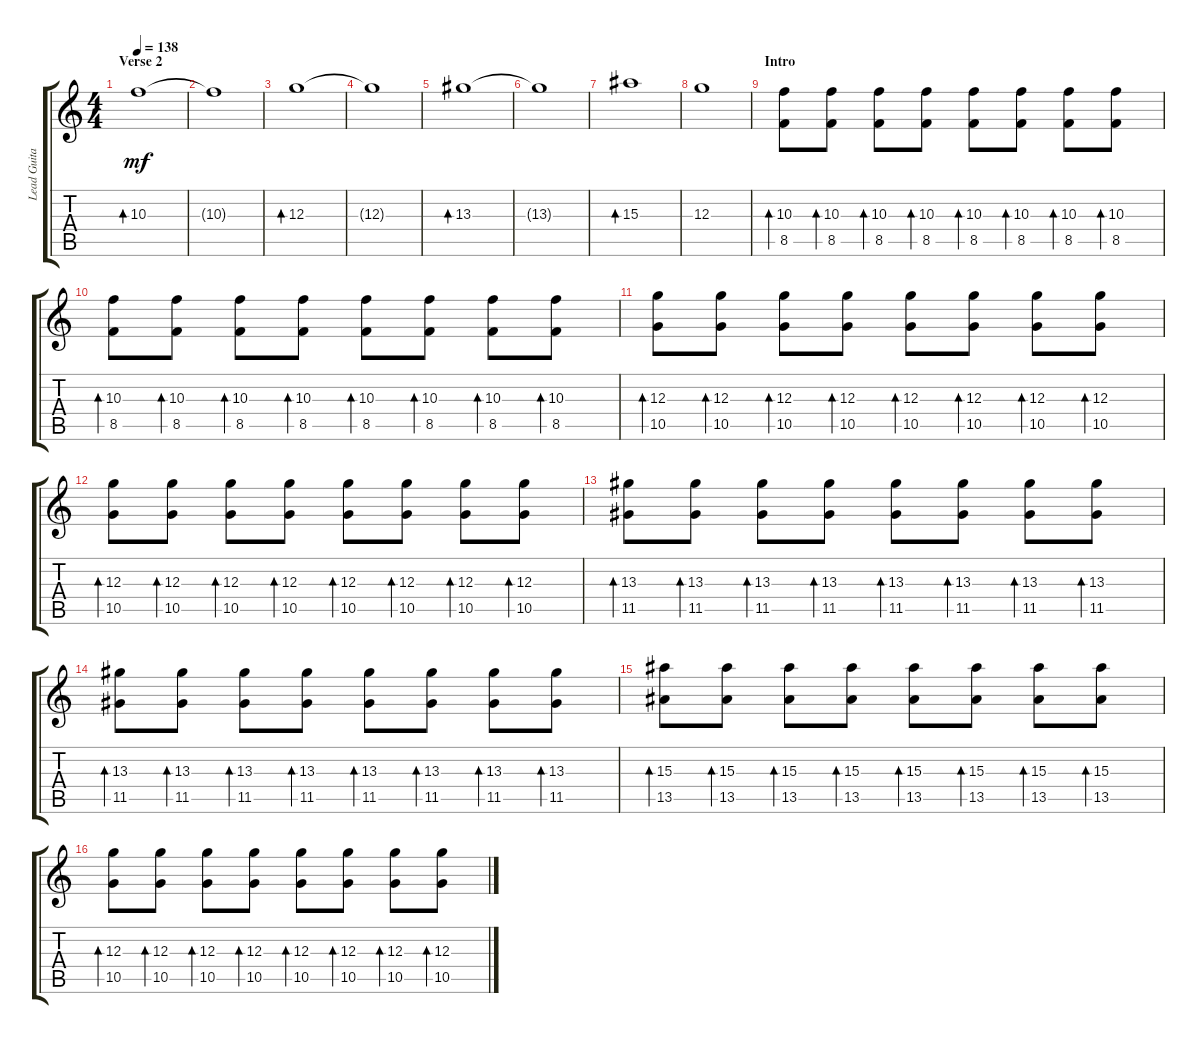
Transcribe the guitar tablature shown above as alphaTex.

\track ("Lead Guitar" "Lead Guita") {instrument overdrivenguitar}
\staff {score tabs}
\tuning (E4 B3 G3 D3 A2 E2) {hide}
\ts (4 4)
\section ("" "Verse 2")
\tempo 138
\clef g2
\ks c
10.3.1{bd 30 dy mf} |
10.3{t}.1 |
12.3.1{bd 30} |
12.3{t}.1 |
13.3.1{bd 30} |
13.3{t}.1 |
15.3.1{bd 30} |
12.3.1 |
\section ("" "Intro")
(10.3 8.5).8{bd 30} (10.3 8.5).8{bd 30} (10.3 8.5).8{bd 30} (10.3 8.5).8{bd 30} (10.3 8.5).8{bd 30} (10.3 8.5).8{bd 30} (10.3 8.5).8{bd 30} (10.3 8.5).8{bd 30} |
(10.3 8.5).8{bd 30} (10.3 8.5).8{bd 30} (10.3 8.5).8{bd 30} (10.3 8.5).8{bd 30} (10.3 8.5).8{bd 30} (10.3 8.5).8{bd 30} (10.3 8.5).8{bd 30} (10.3 8.5).8{bd 30} |
(12.3 10.5).8{bd 30} (12.3 10.5).8{bd 30} (12.3 10.5).8{bd 30} (12.3 10.5).8{bd 30} (12.3 10.5).8{bd 30} (12.3 10.5).8{bd 30} (12.3 10.5).8{bd 30} (12.3 10.5).8{bd 30} |
(12.3 10.5).8{bd 30} (12.3 10.5).8{bd 30} (12.3 10.5).8{bd 30} (12.3 10.5).8{bd 30} (12.3 10.5).8{bd 30} (12.3 10.5).8{bd 30} (12.3 10.5).8{bd 30} (12.3 10.5).8{bd 30} |
(13.3 11.5).8{bd 30} (13.3 11.5).8{bd 30} (13.3 11.5).8{bd 30} (13.3 11.5).8{bd 30} (13.3 11.5).8{bd 30} (13.3 11.5).8{bd 30} (13.3 11.5).8{bd 30} (13.3 11.5).8{bd 30} |
(13.3 11.5).8{bd 30} (13.3 11.5).8{bd 30} (13.3 11.5).8{bd 30} (13.3 11.5).8{bd 30} (13.3 11.5).8{bd 30} (13.3 11.5).8{bd 30} (13.3 11.5).8{bd 30} (13.3 11.5).8{bd 30} |
(15.3 13.5).8{bd 30} (15.3 13.5).8{bd 30} (15.3 13.5).8{bd 30} (15.3 13.5).8{bd 30} (15.3 13.5).8{bd 30} (15.3 13.5).8{bd 30} (15.3 13.5).8{bd 30} (15.3 13.5).8{bd 30} |
(12.3 10.5).8{bd 30} (12.3 10.5).8{bd 30} (12.3 10.5).8{bd 30} (12.3 10.5).8{bd 30} (12.3 10.5).8{bd 30} (12.3 10.5).8{bd 30} (12.3 10.5).8{bd 30} (12.3 10.5).8{bd 30}
